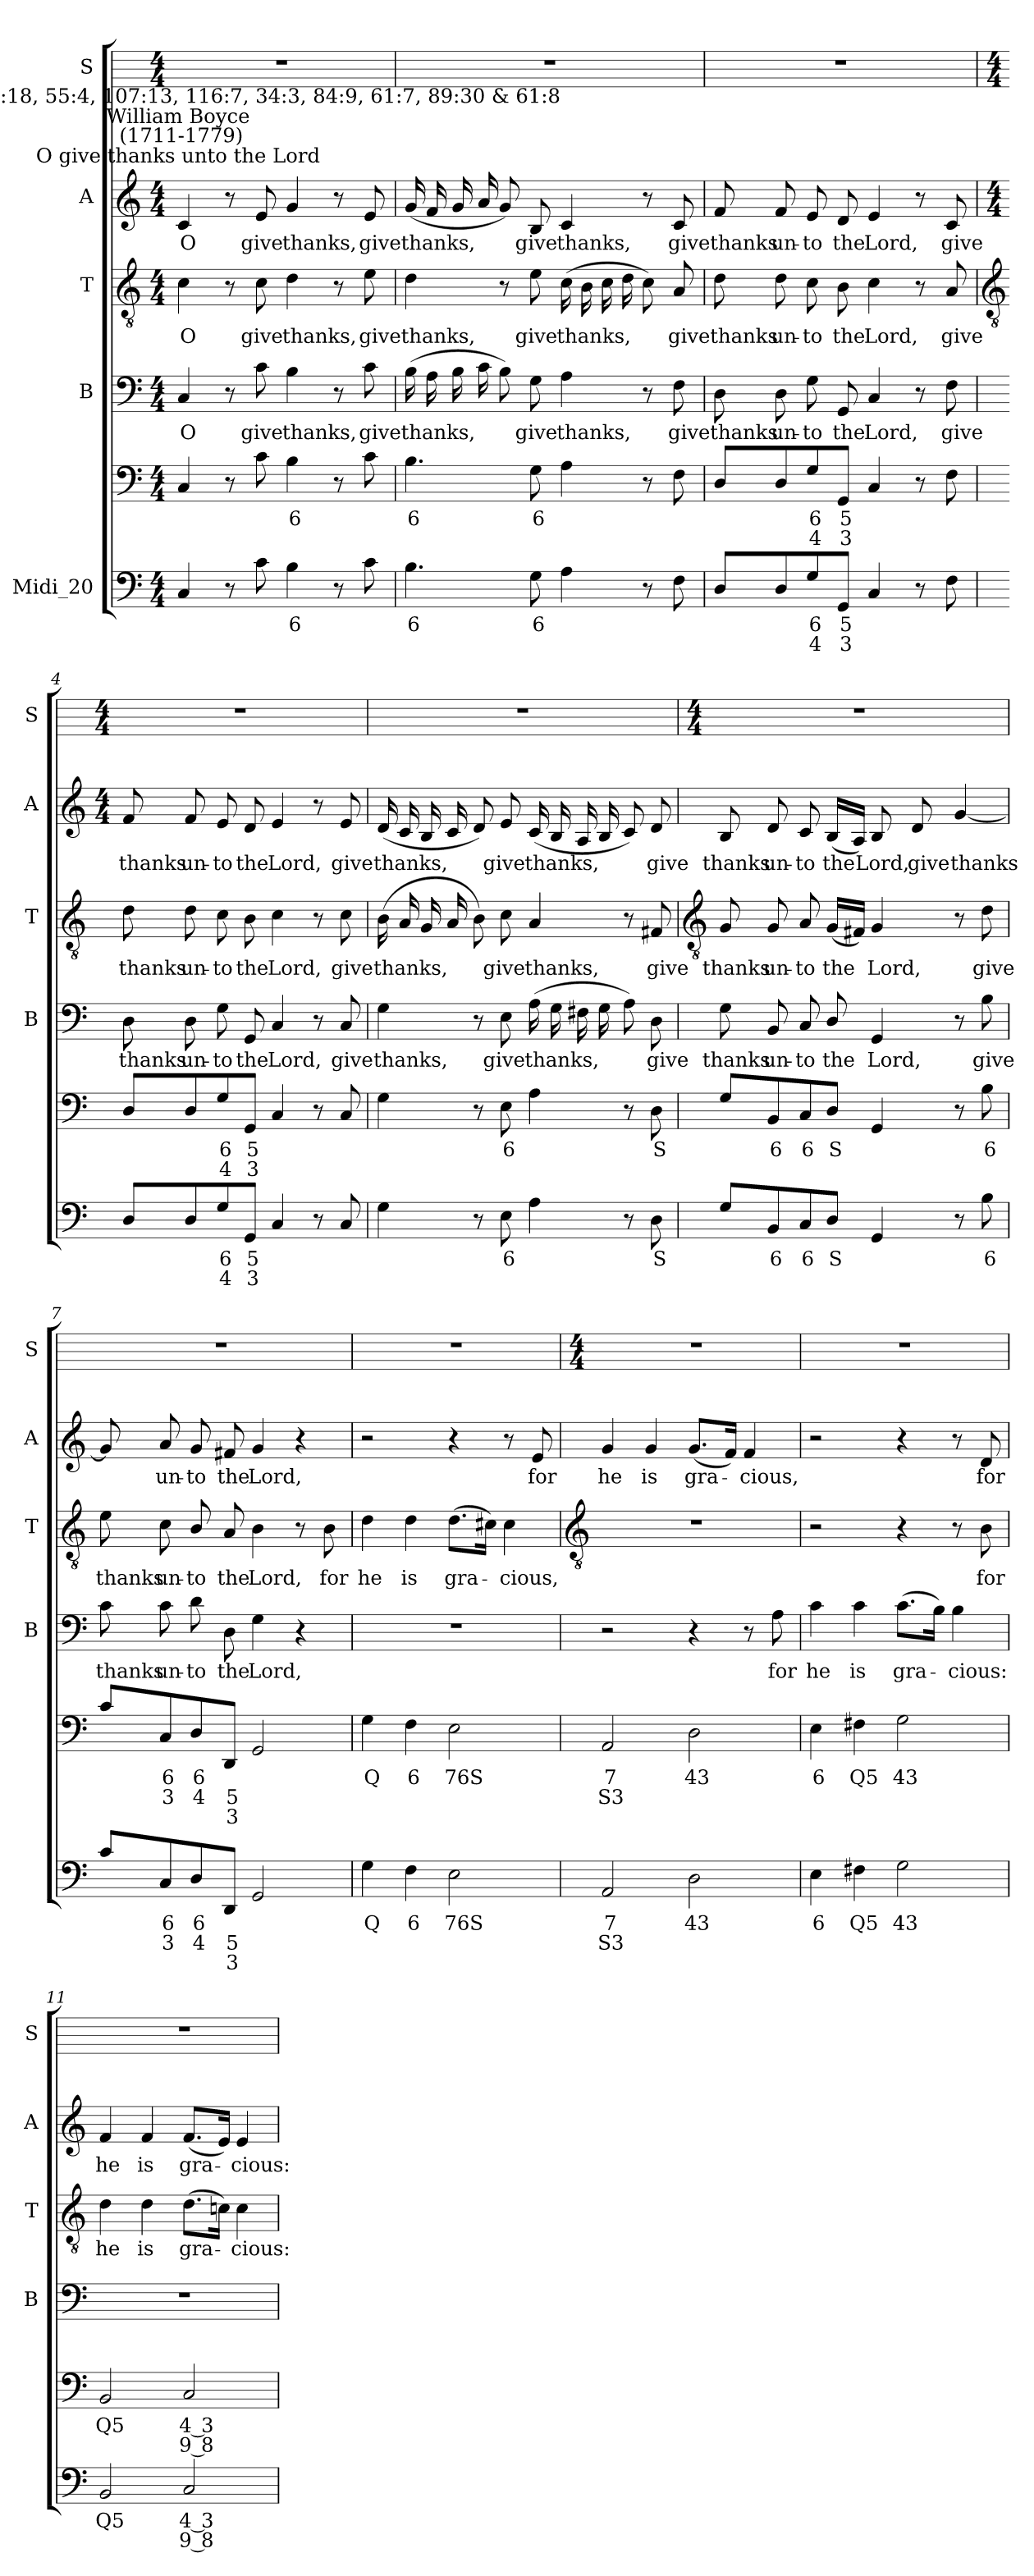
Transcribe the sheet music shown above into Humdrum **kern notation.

**kern	**text	**text	**text	**kern	**text	**text	**text	**dynam	**kern	**text	**kern	**text	**kern	**text	**kern
*part5	*part5	*part5	*part5	*part5	*part5	*part5	*part5	*part5	*part4	*part4	*part3	*part3	*part2	*part2	*part1
*staff6	*staff6	*staff6	*staff6	*staff5	*staff5	*staff5	*staff5	*staff5/6	*staff4	*staff4	*staff3	*staff3	*staff2	*staff2	*staff1
*I"Midi_20	*	*	*	*	*	*	*	*	*I"B	*	*I"T	*	*I"A	*	*I"S
*	*	*	*	*	*	*	*	*	*I'B	*	*I'T	*	*I'A	*	*I'S
*	*	*	*	*clefF4	*	*	*	*	*clefF4	*	*clefGv2	*	*clefG2	*	*
*k[]	*	*	*	*k[]	*	*	*	*	*k[]	*	*k[]	*	*k[]	*	*
*C:	*	*	*	*C:	*	*	*	*	*C:	*	*C:	*	*C:	*	*
*M4/4	*	*	*	*M4/4	*	*	*	*	*M4/4	*	*M4/4	*	*M4/4	*	*M4/4
=1	=1	=1	=1	=1	=1	=1	=1	=1	=1	=1	=1	=1	=1	=1	=1
!	!	!	!	!	!	!	!	!	!	!	!	!	!LO:TX:a:cj:t=O give thanks unto the Lord	!	!
!	!	!	!	!	!	!	!	!	!	!	!	!	!LO:TX:a:cj:t=William Boyce\n (1711-1779)	!	!
!	!	!	!	!	!	!	!	!	!	!	!	!	!LO:TX:a:cj:t=Psalms 118&colon;1-2, 145&colon;18, 55&colon;4, 107&colon;13, 116&colon;7, 34&colon;3, 84&colon;9, 61&colon;7, 89&colon;30 & 61&colon;8	!	!
!	!	!	!	!	!	!	!	!LO:DY:b=2	!	!LO:LY:b	!	!LO:LY:b	!	!LO:LY:b	!
!	!	!	!	!	!	!	!	!LO:DY:n=1:b	!	!	!	!	!	!	!
4C	.	.	.	4C	.	.	.	mf mf	4C	O	4c	O	4c	O	1r
8r	.	.	.	8r	.	.	.	.	8r	.	8r	.	8r	.	.
!	!	!	!	!	!	!	!	!	!	!LO:LY:b	!	!LO:LY:b	!	!LO:LY:b	!
8c	.	.	.	8c	.	.	.	.	8c	give	8c	give	8e	give	.
!	!LO:LY:b	!	!	!	!LO:LY:b	!	!	!	!	!LO:LY:b	!	!LO:LY:b	!	!LO:LY:b	!
4B	6	.	.	4B	6	.	.	.	4B	thanks,	4d	thanks,	4g	thanks,	.
8r	.	.	.	8r	.	.	.	.	8r	.	8r	.	8r	.	.
!	!	!	!	!	!	!	!	!	!	!LO:LY:b	!	!LO:LY:b	!	!LO:LY:b	!
8c	.	.	.	8c	.	.	.	.	8c	give	8e\	give	8e	give	.
=2	=2	=2	=2	=2	=2	=2	=2	=2	=2	=2	=2	=2	=2	=2	=2
!	!LO:LY:b	!	!	!	!LO:LY:b	!	!	!	!	!LO:LY:b	!	!LO:LY:b	!	!LO:LY:b	!
4.B	6	.	.	4.B	6	.	.	.	(>16BLL	thanks,	4d	thanks,	(<16gLL	thanks,	1r
.	.	.	.	.	.	.	.	.	16A	.	.	.	16f	.	.
.	.	.	.	.	.	.	.	.	16B	.	.	.	16g	.	.
.	.	.	.	.	.	.	.	.	16c	.	.	.	16a	.	.
.	.	.	.	.	.	.	.	.	8BJ)	.	8r	.	8gJ)	.	.
!	!LO:LY:b	!	!	!	!LO:LY:b	!	!	!	!	!LO:LY:b	!	!LO:LY:b	!	!LO:LY:b	!
8G	6	.	.	8G	6	.	.	.	8G	give	8e	give	8B	give	.
!	!	!	!	!	!	!	!	!	!	!LO:LY:b	!	!LO:LY:b	!	!LO:LY:b	!
4A	.	.	.	4A	.	.	.	.	4A	thanks,	(>16cLL	thanks,	4c	thanks,	.
.	.	.	.	.	.	.	.	.	.	.	16B	.	.	.	.
.	.	.	.	.	.	.	.	.	.	.	16c	.	.	.	.
.	.	.	.	.	.	.	.	.	.	.	16d	.	.	.	.
8r	.	.	.	8r	.	.	.	.	8r	.	8cJ)	.	8r	.	.
!	!	!	!	!	!	!	!	!	!	!LO:LY:b	!	!LO:LY:b	!	!LO:LY:b	!
8F	.	.	.	8F	.	.	.	.	8F	give	8A	give	8c	give	.
=3	=3	=3	=3	=3	=3	=3	=3	=3	=3	=3	=3	=3	=3	=3	=3
!	!	!	!	!	!	!	!	!	!	!LO:LY:b	!	!LO:LY:b	!	!LO:LY:b	!
8DL	.	.	.	8DL	.	.	.	.	8D	thanks	8d	thanks	8f	thanks	1r
!	!	!	!	!	!	!	!	!	!	!LO:LY:b	!	!LO:LY:b	!	!LO:LY:b	!
8D	.	.	.	8D	.	.	.	.	8D	un-	8d	un-	8f	un-	.
!	!LO:LY:b	!LO:LY:b	!	!	!LO:LY:b	!LO:LY:b	!	!	!	!LO:LY:b	!	!LO:LY:b	!	!LO:LY:b	!
8G	6	4	.	8G	6	4	.	.	8G	-to	8c	-to	8e	-to	.
!	!LO:LY:b	!LO:LY:b	!	!	!LO:LY:b	!LO:LY:b	!	!	!	!LO:LY:b	!	!LO:LY:b	!	!LO:LY:b	!
8GGJ	5	3	.	8GGJ	5	3	.	.	8GG	the	8B	the	8d	the	.
!	!	!	!	!	!	!	!	!	!	!LO:LY:b	!	!LO:LY:b	!	!LO:LY:b	!
4C	.	.	.	4C	.	.	.	.	4C	Lord,	4c	Lord,	4e	Lord,	.
8r	.	.	.	8r	.	.	.	.	8r	.	8r	.	8r	.	.
!	!	!	!	!	!	!	!	!	!	!LO:LY:b	!	!LO:LY:b	!	!LO:LY:b	!
8F	.	.	.	8F	.	.	.	.	8F	give	8A	give	8c	give	.
!!LO:LB:g=z
=4	=4	=4	=4	=4	=4	=4	=4	=4	=4	=4	=4	=4	=4	=4	=4
*	*	*	*	*	*	*	*	*	*	*	*clefGv2	*	*	*	*
*	*	*	*	*	*	*	*	*	*	*	*	*	*M4/4	*	*M4/4
!	!	!	!	!	!	!	!	!	!	!LO:LY:b	!	!LO:LY:b	!	!LO:LY:b	!
8DL	.	.	.	8DL	.	.	.	.	8D	thanks	8d	thanks	8f	thanks	1r
!	!	!	!	!	!	!	!	!	!	!LO:LY:b	!	!LO:LY:b	!	!LO:LY:b	!
8D	.	.	.	8D	.	.	.	.	8D	un-	8d	un-	8f	un-	.
!	!LO:LY:b	!LO:LY:b	!	!	!LO:LY:b	!LO:LY:b	!	!	!	!LO:LY:b	!	!LO:LY:b	!	!LO:LY:b	!
8G	6	4	.	8G	6	4	.	.	8G	-to	8c	-to	8e	-to	.
!	!LO:LY:b	!LO:LY:b	!	!	!LO:LY:b	!LO:LY:b	!	!	!	!LO:LY:b	!	!LO:LY:b	!	!LO:LY:b	!
8GGJ	5	3	.	8GGJ	5	3	.	.	8GG	the	8B	the	8d	the	.
!	!	!	!	!	!	!	!	!	!	!LO:LY:b	!	!LO:LY:b	!	!LO:LY:b	!
4C	.	.	.	4C	.	.	.	.	4C	Lord,	4c	Lord,	4e	Lord,	.
8r	.	.	.	8r	.	.	.	.	8r	.	8r	.	8r	.	.
!	!	!	!	!	!	!	!	!	!	!LO:LY:b	!	!LO:LY:b	!	!LO:LY:b	!
8C	.	.	.	8C	.	.	.	.	8C	give	8c	give	8e	give	.
=5	=5	=5	=5	=5	=5	=5	=5	=5	=5	=5	=5	=5	=5	=5	=5
!	!	!	!	!	!	!	!	!	!	!LO:LY:b	!	!LO:LY:b	!	!LO:LY:b	!
4G	.	.	.	4G	.	.	.	.	4G	thanks,	(<16BLL	thanks,	(<16dLL	thanks,	1r
.	.	.	.	.	.	.	.	.	.	.	16A	.	16c	.	.
.	.	.	.	.	.	.	.	.	.	.	16G	.	16B	.	.
.	.	.	.	.	.	.	.	.	.	.	16A	.	16c	.	.
8r	.	.	.	8r	.	.	.	.	8r	.	8BJ)	.	8dJ)	.	.
!	!LO:LY:b	!	!	!	!LO:LY:b	!	!	!	!	!LO:LY:b	!	!LO:LY:b	!	!LO:LY:b	!
8E	6	.	.	8E	6	.	.	.	8E	give	8c	give	8e	give	.
!	!	!	!	!	!	!	!	!	!	!LO:LY:b	!	!LO:LY:b	!	!LO:LY:b	!
4A	.	.	.	4A	.	.	.	.	(>16ALL	thanks,	4A	thanks,	(<16cLL	thanks,	.
.	.	.	.	.	.	.	.	.	16G	.	.	.	16B	.	.
.	.	.	.	.	.	.	.	.	16F#X	.	.	.	16A	.	.
.	.	.	.	.	.	.	.	.	16G	.	.	.	16B	.	.
8r	.	.	.	8r	.	.	.	.	8AJ)	.	8r	.	8cJ)	.	.
!	!LO:LY:b	!	!	!	!LO:LY:b	!	!	!	!	!LO:LY:b	!	!LO:LY:b	!	!LO:LY:b	!
8D	S	.	.	8D	S	.	.	.	8D	give	8F#X	give	8d	give	.
!!LO:LB:g=z
=6	=6	=6	=6	=6	=6	=6	=6	=6	=6	=6	=6	=6	=6	=6	=6
*	*	*	*	*	*	*	*	*	*	*	*clefGv2	*	*	*	*
*	*	*	*	*	*	*	*	*	*	*	*	*	*	*	*M4/4
!	!	!	!	!	!	!	!	!	!	!LO:LY:b	!	!LO:LY:b	!	!LO:LY:b	!
8G/L	.	.	.	8G/L	.	.	.	.	8G	thanks	8G	thanks	8B	thanks	1r
!	!LO:LY:b	!	!	!	!LO:LY:b	!	!	!	!	!LO:LY:b	!	!LO:LY:b	!	!LO:LY:b	!
8BB/	6	.	.	8BB/	6	.	.	.	8BB	un-	8G	un-	8d	un-	.
!	!LO:LY:b	!	!	!	!LO:LY:b	!	!	!	!	!LO:LY:b	!	!LO:LY:b	!	!LO:LY:b	!
8C/	6	.	.	8C/	6	.	.	.	8C	-to	8A	-to	8c	-to	.
!	!LO:LY:b	!	!	!	!LO:LY:b	!	!	!	!	!LO:LY:b	!	!LO:LY:b	!	!LO:LY:b	!
8D/J	S	.	.	8D/J	S	.	.	.	8D/	the	(<16GLL	the	(<16BLL	the	.
.	.	.	.	.	.	.	.	.	.	.	16F#XJJ)	.	16AJJ)	.	.
!	!	!	!	!	!	!	!	!	!	!LO:LY:b	!	!LO:LY:b	!	!LO:LY:b	!
4GG	.	.	.	4GG	.	.	.	.	4GG	Lord,	4G	Lord,	8B	Lord,	.
!	!	!	!	!	!	!	!	!	!	!	!	!	!	!LO:LY:b	!
.	.	.	.	.	.	.	.	.	.	.	.	.	8d	give	.
!	!	!	!	!	!	!	!	!	!	!	!	!	!	!LO:LY:b	!
8r	.	.	.	8r	.	.	.	.	8r	.	8r	.	[4g	thanks	.
!	!LO:LY:b	!	!	!	!LO:LY:b	!	!	!	!	!LO:LY:b	!	!LO:LY:b	!	!	!
8B	6	.	.	8B	6	.	.	.	8B	give	8d	give	.	.	.
=7	=7	=7	=7	=7	=7	=7	=7	=7	=7	=7	=7	=7	=7	=7	=7
!	!	!	!	!	!	!	!	!	!	!LO:LY:b	!	!LO:LY:b	!	!	!
8cL	.	.	.	8cL	.	.	.	.	8c	thanks	8e	thanks	8g]	.	1r
!	!LO:LY:b	!LO:LY:b	!	!	!LO:LY:b	!LO:LY:b	!	!	!	!LO:LY:b	!	!LO:LY:b	!	!LO:LY:b	!
8C	6	3	.	8C	6	3	.	.	8c	un-	8c	un-	8a	un-	.
!	!LO:LY:b	!LO:LY:b	!	!	!LO:LY:b	!LO:LY:b	!	!	!	!LO:LY:b	!	!LO:LY:b	!	!LO:LY:b	!
8D	6	4	.	8D	6	4	.	.	8d	-to	8B/	-to	8g	-to	.
!	!	!LO:LY:b	!LO:LY:b	!	!	!LO:LY:b	!LO:LY:b	!	!	!LO:LY:b	!	!LO:LY:b	!	!LO:LY:b	!
8DDJ	.	5	3	8DDJ	.	5	3	.	8D	the	8A	the	8f#X	the	.
!	!	!	!	!	!	!	!	!	!	!LO:LY:b	!	!LO:LY:b	!	!LO:LY:b	!
2GG	.	.	.	2GG	.	.	.	.	4G	Lord,	4B	Lord,	4g	Lord,	.
.	.	.	.	.	.	.	.	.	4r	.	8r	.	4r	.	.
!	!	!	!	!	!	!	!	!	!	!	!	!LO:LY:b	!	!	!
.	.	.	.	.	.	.	.	.	.	.	8B	for	.	.	.
=8	=8	=8	=8	=8	=8	=8	=8	=8	=8	=8	=8	=8	=8	=8	=8
!	!LO:LY:b	!	!	!	!LO:LY:b	!	!	!	!	!	!	!LO:LY:b	!	!	!
4G	Q	.	.	4G	Q	.	.	.	1r	.	4d	he	2r	.	1r
!	!LO:LY:b	!	!	!	!LO:LY:b	!	!	!	!	!	!	!LO:LY:b	!	!	!
4F	6	.	.	4F	6	.	.	.	.	.	4d	is	.	.	.
!	!LO:LY:b	!	!	!	!LO:LY:b	!	!	!	!	!	!	!LO:LY:b	!	!	!
2E	76S	.	.	2E	76S	.	.	.	.	.	(>8.dL	gra-	4r	.	.
.	.	.	.	.	.	.	.	.	.	.	16c#XJ)	.	.	.	.
!	!	!	!	!	!	!	!	!	!	!	!	!LO:LY:b	!	!	!
.	.	.	.	.	.	.	.	.	.	.	4c#	cious,	8r	.	.
!	!	!	!	!	!	!	!	!	!	!	!	!	!	!LO:LY:b	!
.	.	.	.	.	.	.	.	.	.	.	.	.	8e	for	.
!!LO:LB:g=z
=9	=9	=9	=9	=9	=9	=9	=9	=9	=9	=9	=9	=9	=9	=9	=9
*	*	*	*	*	*	*	*	*	*	*	*clefGv2	*	*	*	*
*	*	*	*	*	*	*	*	*	*	*	*	*	*	*	*M4/4
!	!LO:LY:b	!LO:LY:b	!	!	!LO:LY:b	!LO:LY:b	!	!	!	!	!	!	!	!LO:LY:b	!
2AA	7	S3	.	2AA	7	S3	.	.	2r	.	1r	.	4g	he	1r
!	!	!	!	!	!	!	!	!	!	!	!	!	!	!LO:LY:b	!
.	.	.	.	.	.	.	.	.	.	.	.	.	4g	is	.
!	!LO:LY:b	!	!	!	!LO:LY:b	!	!	!	!	!	!	!	!	!LO:LY:b	!
2D	43	.	.	2D	43	.	.	.	4r	.	.	.	(<8.gL	gra-	.
.	.	.	.	.	.	.	.	.	.	.	.	.	16fJ)	.	.
!	!	!	!	!	!	!	!	!	!	!	!	!	!	!LO:LY:b	!
.	.	.	.	.	.	.	.	.	8r	.	.	.	4f	cious,	.
!	!	!	!	!	!	!	!	!	!	!LO:LY:b	!	!	!	!	!
.	.	.	.	.	.	.	.	.	8A	for	.	.	.	.	.
=10	=10	=10	=10	=10	=10	=10	=10	=10	=10	=10	=10	=10	=10	=10	=10
!	!LO:LY:b	!	!	!	!LO:LY:b	!	!	!	!	!LO:LY:b	!	!	!	!	!
4E	6	.	.	4E	6	.	.	.	4c	he	2r	.	2r	.	1r
!	!LO:LY:b	!	!	!	!LO:LY:b	!	!	!	!	!LO:LY:b	!	!	!	!	!
4F#X	Q5	.	.	4F#X	Q5	.	.	.	4c	is	.	.	.	.	.
!	!LO:LY:b	!	!	!	!LO:LY:b	!	!	!	!	!LO:LY:b	!	!	!	!	!
2G	43	.	.	2G	43	.	.	.	(>8.cL	gra-	4r	.	4r	.	.
.	.	.	.	.	.	.	.	.	16BJ)	.	.	.	.	.	.
!	!	!	!	!	!	!	!	!	!	!LO:LY:b	!	!	!	!	!
.	.	.	.	.	.	.	.	.	4B	cious:	8r	.	8r	.	.
!	!	!	!	!	!	!	!	!	!	!	!	!LO:LY:b	!	!LO:LY:b	!
.	.	.	.	.	.	.	.	.	.	.	8B	for	8d	for	.
=11	=11	=11	=11	=11	=11	=11	=11	=11	=11	=11	=11	=11	=11	=11	=11
!	!LO:LY:b	!	!	!	!LO:LY:b	!	!	!	!	!	!	!LO:LY:b	!	!LO:LY:b	!
2BB	Q5	.	.	2BB	Q5	.	.	.	1r	.	4d	he	4f	he	1r
!	!	!	!	!	!	!	!	!	!	!	!	!LO:LY:b	!	!LO:LY:b	!
.	.	.	.	.	.	.	.	.	.	.	4d	is	4f	is	.
!	!LO:LY:b	!LO:LY:b	!	!	!LO:LY:b	!LO:LY:b	!	!	!	!	!	!LO:LY:b	!	!LO:LY:b	!
2C	4 3	9 8	.	2C	4 3	9 8	.	.	.	.	(>8.dL	gra-	(<8.fL	gra-	.
.	.	.	.	.	.	.	.	.	.	.	16cnJ)	.	16eJ)	.	.
!	!	!	!	!	!	!	!	!	!	!	!	!LO:LY:b	!	!LO:LY:b	!
.	.	.	.	.	.	.	.	.	.	.	4c	cious:	4e	cious:	.
=	=	=	=	=	=	=	=	=	=	=	=	=	=	=	=
*-	*-	*-	*-	*-	*-	*-	*-	*-	*-	*-	*-	*-	*-	*-	*-
